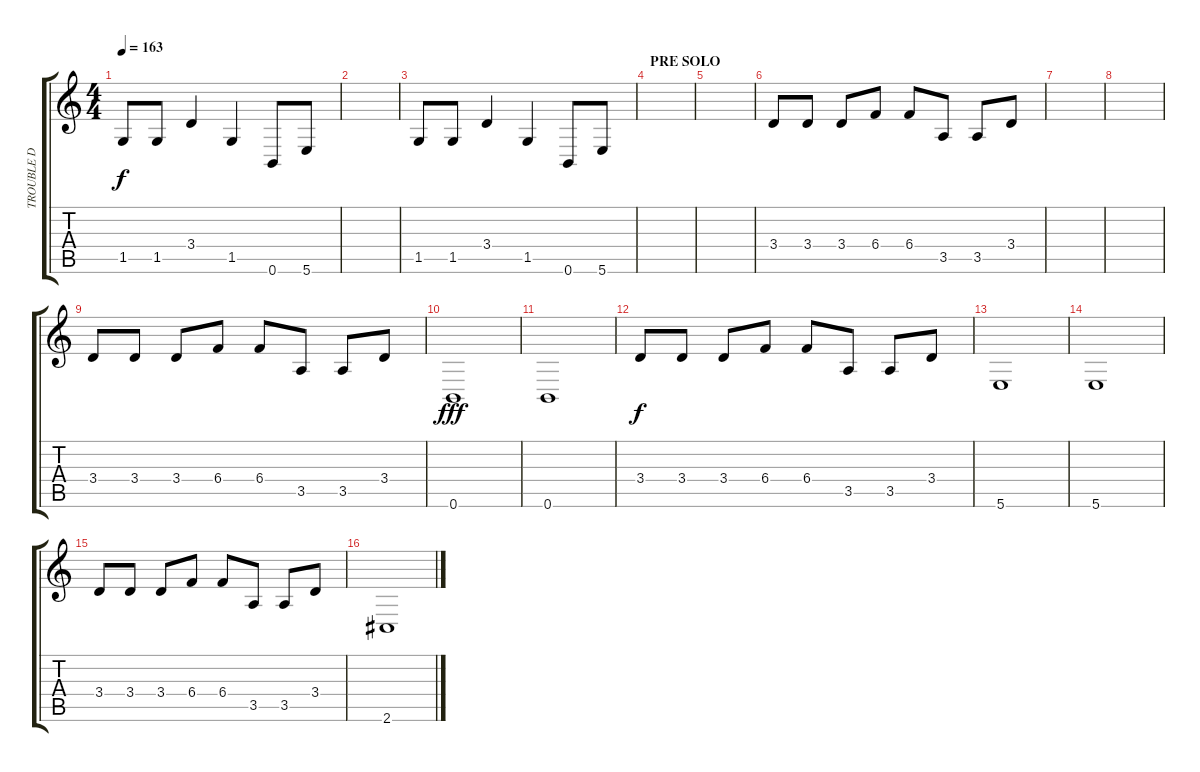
\track ("TROUBLE D" "TROUBLE D") {instrument electricbassfinger}
\staff {score tabs}
\tuning (Db4 Ab3 E3 B2 Gb2 B1) {hide}
\ts (4 4)
\tempo 163
\clef g2
\ks c
1.5.8{dy f} 1.5.8 3.4.4 1.5.4 0.6.8 5.6.8 |
|
1.5.8 1.5.8 3.4.4 1.5.4 0.6.8 5.6.8 |
\section ("" "PRE SOLO")
|
|
3.4.8 3.4.8 3.4.8 6.4.8 6.4.8 3.5.8 3.5.8 3.4.8 |
|
|
3.4.8 3.4.8 3.4.8 6.4.8 6.4.8 3.5.8 3.5.8 3.4.8 |
0.6.1{dy fff} |
0.6.1 |
3.4.8{dy f} 3.4.8 3.4.8 6.4.8 6.4.8 3.5.8 3.5.8 3.4.8 |
5.6.1 |
5.6.1 |
3.4.8 3.4.8 3.4.8 6.4.8 6.4.8 3.5.8 3.5.8 3.4.8 |
2.6.1
